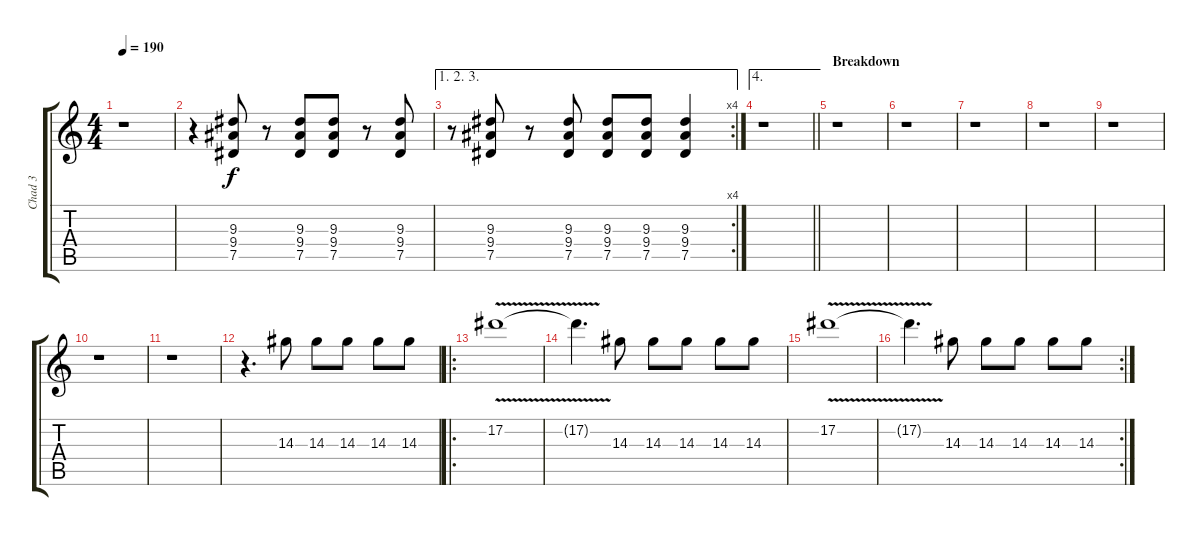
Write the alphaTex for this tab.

\track ("Chad 3" "Chad 3") {instrument distortionguitar}
\staff {score tabs}
\tuning (Eb4 Bb3 Gb3 Db3 Ab2 Eb2) {hide}
\ts (4 4)
\tempo 190
\clef g2
\ks c
r.1{dy f} |
r.4 (9.3 9.4 7.5).8 r.8 (9.3 9.4 7.5).8 (9.3 9.4 7.5).8 r.8 (9.3 9.4 7.5).8 |
\ae (1 2 3)
\rc 4
r.8 (9.3 9.4 7.5).8 r.8 (9.3 9.4 7.5).8 (9.3 9.4 7.5).8 (9.3 9.4 7.5).8 (9.3 9.4 7.5).4 |
\ae 4
\barLineRight lightlight
r.1 |
\section ("" "Breakdown")
r.1 |
r.1 |
r.1 |
r.1 |
r.1 |
r.1 |
r.1 |
r.4{d} 14.3.8 14.3.8 14.3.8 14.3.8 14.3.8 |
\ro
17.2{v}.1 |
17.2{t}.4{d} 14.3.8 14.3.8 14.3.8 14.3.8 14.3.8 |
17.2{v}.1 |
\rc 2
17.2{t}.4{d} 14.3.8 14.3.8 14.3.8 14.3.8 14.3.8
